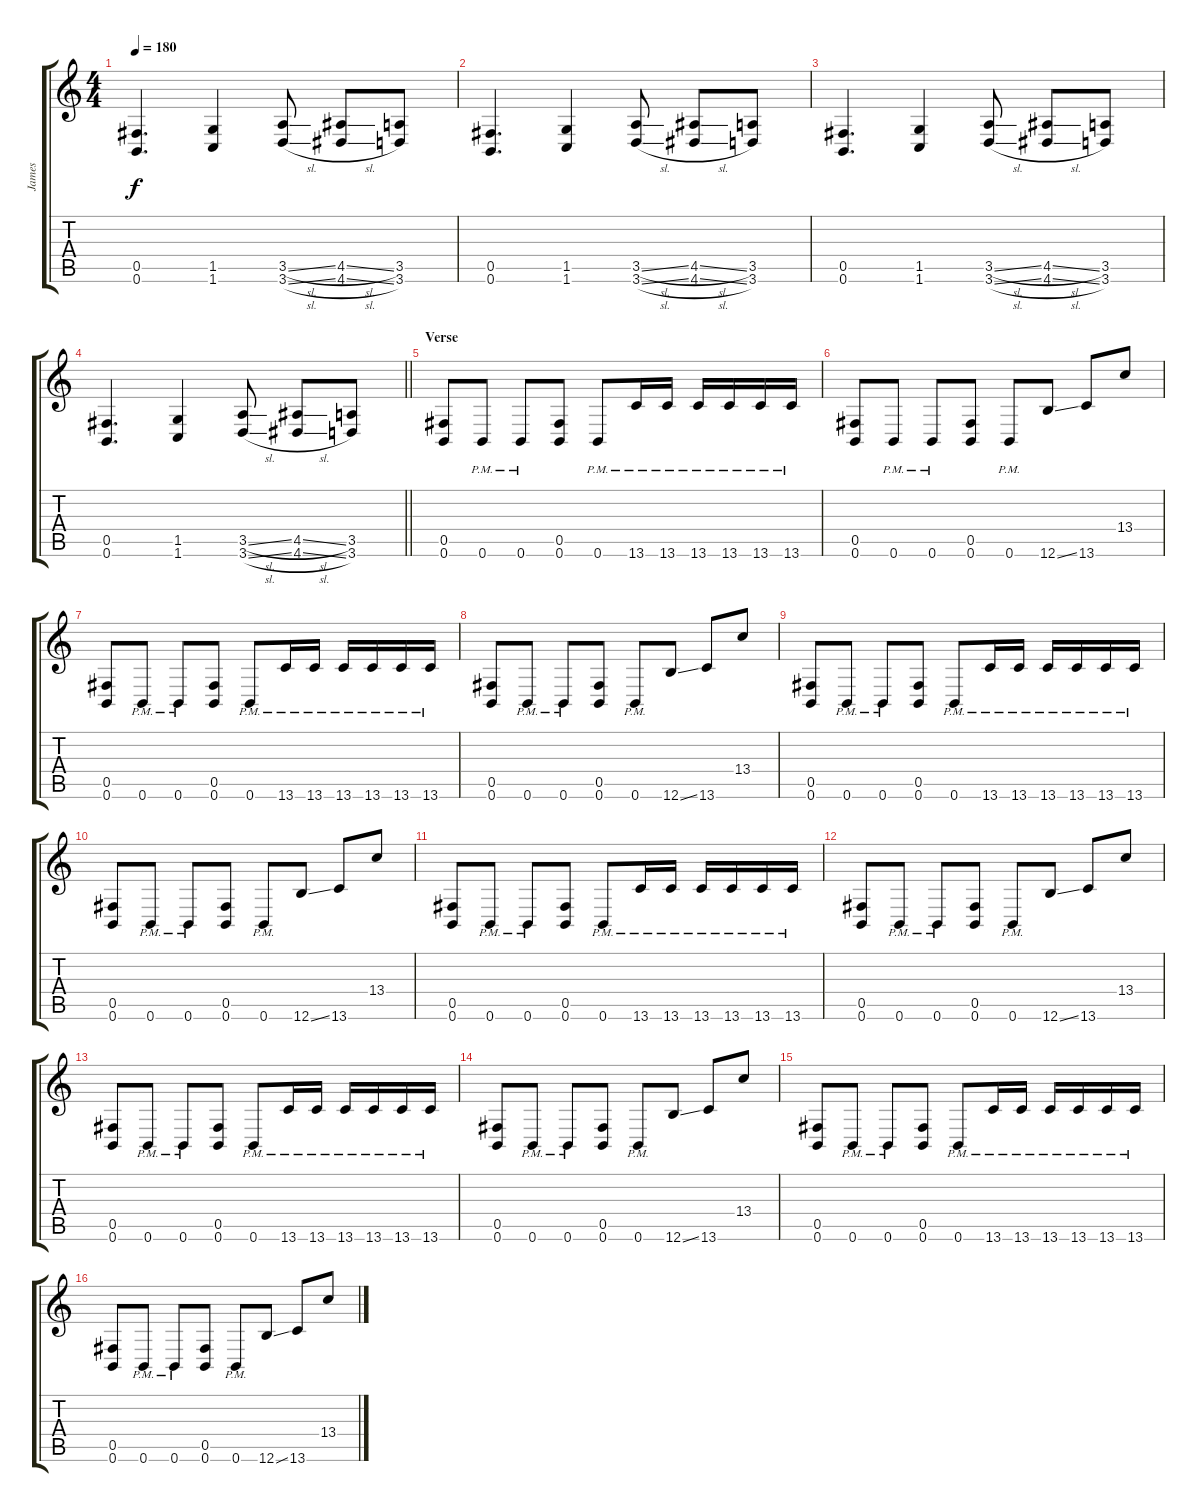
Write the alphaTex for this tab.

\track ("James " "James ") {instrument distortionguitar}
\staff {score tabs}
\tuning (Db4 Ab3 E3 B2 Gb2 B1) {hide}
\ts (4 4)
\tempo 180
\clef g2
\ks c
(0.5 0.6).4{d dy f} (1.5 1.6).4 (3.5{sl} 3.6{sl}).8 (4.5{sl} 4.6{sl}).8 (3.5 3.6).8 |
(0.5 0.6).4{d} (1.5 1.6).4 (3.5{sl} 3.6{sl}).8 (4.5{sl} 4.6{sl}).8 (3.5 3.6).8 |
(0.5 0.6).4{d} (1.5 1.6).4 (3.5{sl} 3.6{sl}).8 (4.5{sl} 4.6{sl}).8 (3.5 3.6).8 |
\barLineRight lightlight
(0.5 0.6).4{d} (1.5 1.6).4 (3.5{sl} 3.6{sl}).8 (4.5{sl} 4.6{sl}).8 (3.5 3.6).8 |
\section ("" "Verse")
(0.5 0.6).8 0.6{pm}.8 0.6{pm}.8 (0.5 0.6).8 0.6{pm}.8 13.6{pm}.16 13.6{pm}.16 13.6{pm}.16 13.6{pm}.16 13.6{pm}.16 13.6{pm}.16 |
(0.5 0.6).8 0.6{pm}.8 0.6{pm}.8 (0.5 0.6).8 0.6{pm}.8 12.6{ss}.8 13.6.8 13.4.8 |
(0.5 0.6).8 0.6{pm}.8 0.6{pm}.8 (0.5 0.6).8 0.6{pm}.8 13.6{pm}.16 13.6{pm}.16 13.6{pm}.16 13.6{pm}.16 13.6{pm}.16 13.6{pm}.16 |
(0.5 0.6).8 0.6{pm}.8 0.6{pm}.8 (0.5 0.6).8 0.6{pm}.8 12.6{ss}.8 13.6.8 13.4.8 |
(0.5 0.6).8 0.6{pm}.8 0.6{pm}.8 (0.5 0.6).8 0.6{pm}.8 13.6{pm}.16 13.6{pm}.16 13.6{pm}.16 13.6{pm}.16 13.6{pm}.16 13.6{pm}.16 |
(0.5 0.6).8 0.6{pm}.8 0.6{pm}.8 (0.5 0.6).8 0.6{pm}.8 12.6{ss}.8 13.6.8 13.4.8 |
(0.5 0.6).8 0.6{pm}.8 0.6{pm}.8 (0.5 0.6).8 0.6{pm}.8 13.6{pm}.16 13.6{pm}.16 13.6{pm}.16 13.6{pm}.16 13.6{pm}.16 13.6{pm}.16 |
(0.5 0.6).8 0.6{pm}.8 0.6{pm}.8 (0.5 0.6).8 0.6{pm}.8 12.6{ss}.8 13.6.8 13.4.8 |
(0.5 0.6).8 0.6{pm}.8 0.6{pm}.8 (0.5 0.6).8 0.6{pm}.8 13.6{pm}.16 13.6{pm}.16 13.6{pm}.16 13.6{pm}.16 13.6{pm}.16 13.6{pm}.16 |
(0.5 0.6).8 0.6{pm}.8 0.6{pm}.8 (0.5 0.6).8 0.6{pm}.8 12.6{ss}.8 13.6.8 13.4.8 |
(0.5 0.6).8 0.6{pm}.8 0.6{pm}.8 (0.5 0.6).8 0.6{pm}.8 13.6{pm}.16 13.6{pm}.16 13.6{pm}.16 13.6{pm}.16 13.6{pm}.16 13.6{pm}.16 |
(0.5 0.6).8 0.6{pm}.8 0.6{pm}.8 (0.5 0.6).8 0.6{pm}.8 12.6{ss}.8 13.6.8 13.4.8
